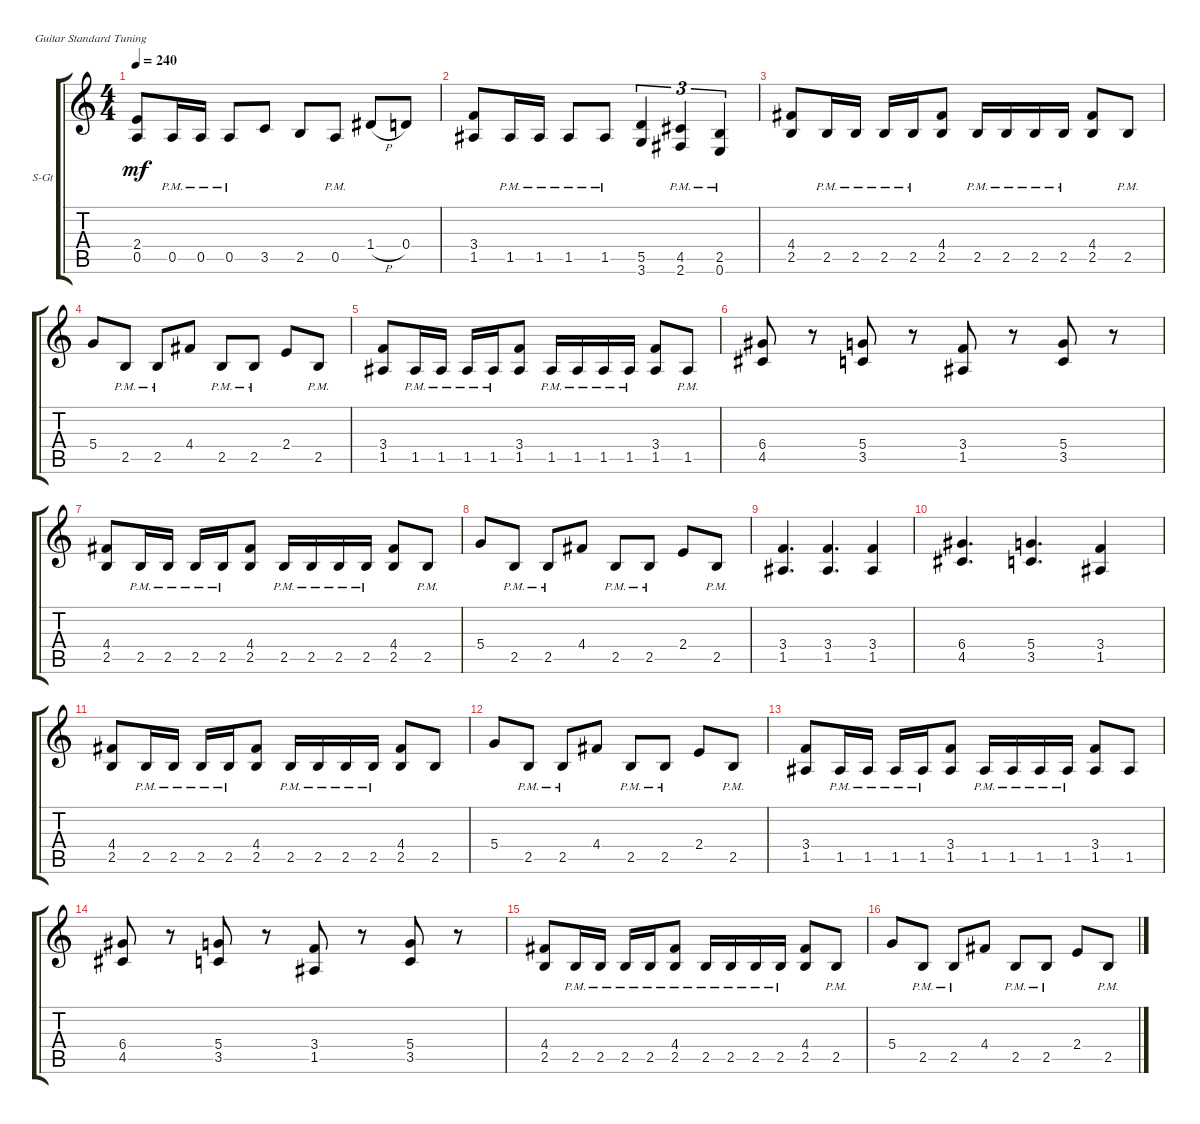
\defaultSystemsLayout 4
\bracketExtendMode groupsimilarinstruments
\firstSystemTrackNameOrientation horizontal
\otherSystemsTrackNameOrientation horizontal
\track ("Steel Guitar" "S-Gt") {instrument acousticguitarsteel}
\staff {score tabs}
\tuning (E4 B3 G3 D3 A2 E2)
\ts (4 4)
\tempo 240
\clef g2
\ks c
(0.5 2.4).8{dy mf} 0.5{pm}.16 0.5{pm}.16 0.5{pm}.8 3.5.8 2.5.8 0.5{pm}.8 1.4{h}.8 0.4.8 |
(1.5 3.4).8 1.5{pm}.16 1.5{pm}.16 1.5{pm}.8 1.5{pm}.8 (3.6 5.5).4{tu (3 2)} (2.6{pm} 4.5{pm}).4{tu (3 2)} (0.6{pm} 2.5{pm}).4{tu (3 2)} |
(2.5 4.4).8 2.5{pm}.16 2.5{pm}.16 2.5{pm}.16 2.5{pm}.16 (2.5 4.4).8 2.5{pm}.16 2.5{pm}.16 2.5{pm}.16 2.5{pm}.16 (2.5 4.4).8 2.5{pm}.8 |
5.4.8 2.5{pm}.8 2.5{pm}.8 4.4.8 2.5{pm}.8 2.5{pm}.8 2.4.8 2.5{pm}.8 |
(1.5 3.4).8 1.5{pm}.16 1.5{pm}.16 1.5{pm}.16 1.5{pm}.16 (1.5 3.4).8 1.5{pm}.16 1.5{pm}.16 1.5{pm}.16 1.5{pm}.16 (1.5 3.4).8 1.5{pm}.8 |
(4.5 6.4).8 r.8 (3.5 5.4).8 r.8 (1.5 3.4).8 r.8 (3.5 5.4).8 r.8 |
(2.5 4.4).8 2.5{pm}.16 2.5{pm}.16 2.5{pm}.16 2.5{pm}.16 (2.5 4.4).8 2.5{pm}.16 2.5{pm}.16 2.5{pm}.16 2.5{pm}.16 (2.5 4.4).8 2.5{pm}.8 |
5.4.8 2.5{pm}.8 2.5{pm}.8 4.4.8 2.5{pm}.8 2.5{pm}.8 2.4.8 2.5{pm}.8 |
(1.5 3.4).4{d} (1.5 3.4).4{d} (1.5 3.4).4 |
(4.5 6.4).4{d} (3.5 5.4).4{d} (1.5 3.4).4 |
(2.5 4.4).8 2.5{pm}.16 2.5{pm}.16 2.5{pm}.16 2.5{pm}.16 (2.5 4.4).8 2.5{pm}.16 2.5{pm}.16 2.5{pm}.16 2.5{pm}.16 (2.5 4.4).8 2.5.8 |
5.4.8 2.5{pm}.8 2.5{pm}.8 4.4.8 2.5{pm}.8 2.5{pm}.8 2.4.8 2.5{pm}.8 |
(1.5 3.4).8 1.5{pm}.16 1.5{pm}.16 1.5{pm}.16 1.5{pm}.16 (1.5 3.4).8 1.5{pm}.16 1.5{pm}.16 1.5{pm}.16 1.5{pm}.16 (1.5 3.4).8 1.5.8 |
(4.5 6.4).8 r.8 (3.5 5.4).8 r.8 (1.5 3.4).8 r.8 (3.5 5.4).8 r.8 |
(2.5 4.4).8 2.5{pm}.16 2.5{pm}.16 2.5{pm}.16 2.5{pm}.16 (2.5{pm} 4.4{pm}).8 2.5{pm}.16 2.5{pm}.16 2.5{pm}.16 2.5{pm}.16 (2.5 4.4).8 2.5{pm}.8 |
5.4.8 2.5{pm}.8 2.5{pm}.8 4.4.8 2.5{pm}.8 2.5{pm}.8 2.4.8 2.5{pm}.8
